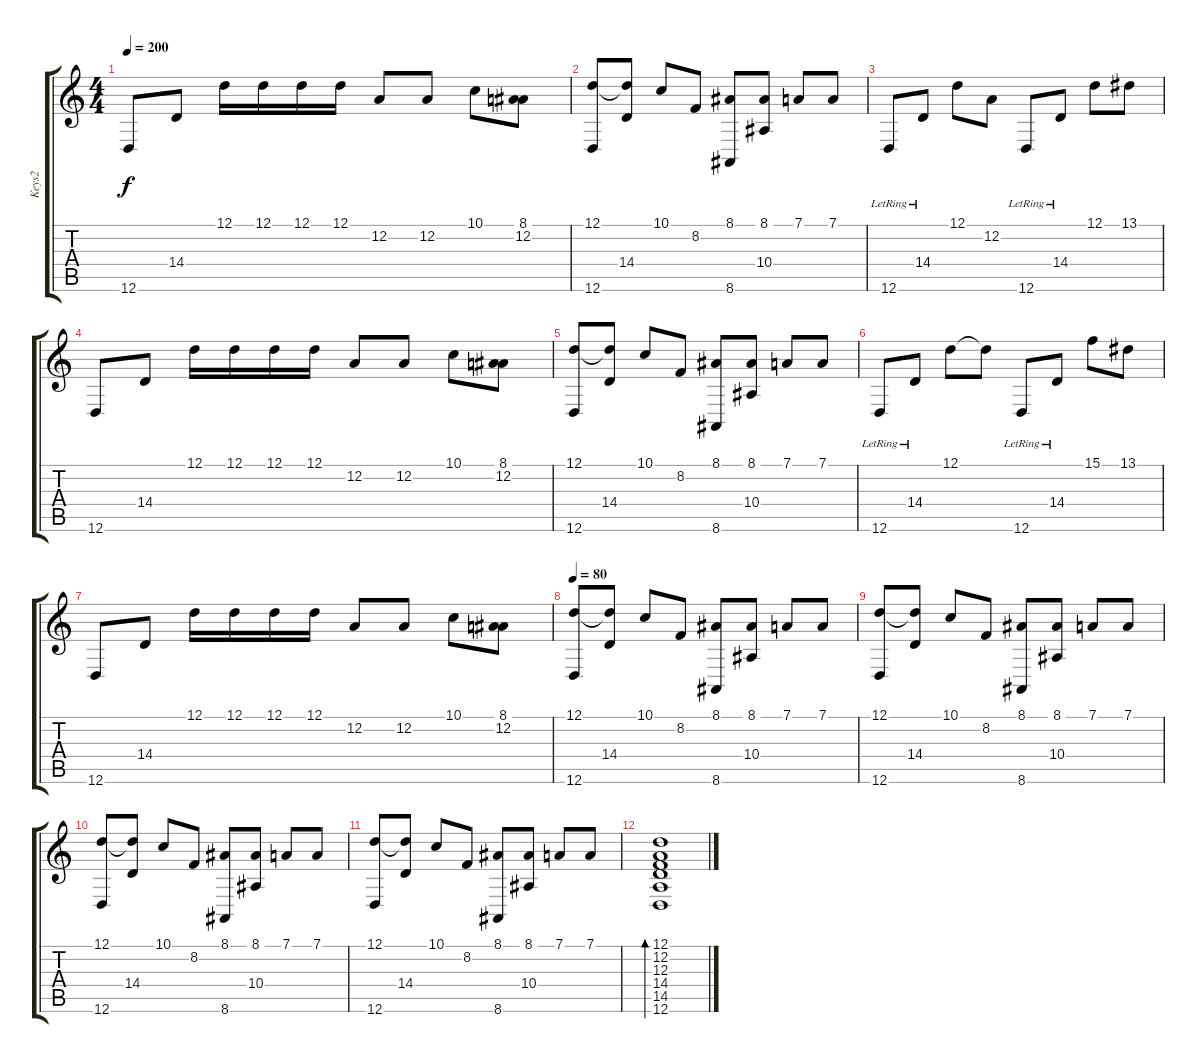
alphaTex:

\track ("Keys2" "Keys2") {instrument musicbox}
\staff {score tabs}
\tuning (D4 A3 F3 C3 G2 D2) {hide}
\ts (4 4)
\tempo 200
\clef g2
\ks c
12.6.8{dy f} 14.4.8 12.1.16 12.1.16 12.1.16 12.1.16 12.2.8 12.2.8 10.1.8 (8.1 12.2).8 |
(12.1 12.6).8 (12.1{t} 14.4).8 10.1.8 8.2.8 (8.1 8.6).8 (8.1 10.4).8 7.1.8 7.1.8 |
12.6{lr}.8 14.4{lr}.8 12.1.8 12.2.8 12.6{lr}.8 14.4{lr}.8 12.1.8 13.1.8 |
12.6.8 14.4.8 12.1.16 12.1.16 12.1.16 12.1.16 12.2.8 12.2.8 10.1.8 (8.1 12.2).8 |
(12.1 12.6).8 (12.1{t} 14.4).8 10.1.8 8.2.8 (8.1 8.6).8 (8.1 10.4).8 7.1.8 7.1.8 |
12.6{lr}.8 14.4{lr}.8 12.1.8 12.1{t}.8 12.6{lr}.8 14.4{lr}.8 15.1.8 13.1.8 |
12.6.8 14.4.8 12.1.16 12.1.16 12.1.16 12.1.16 12.2.8 12.2.8 10.1.8 (8.1 12.2).8 |
\tempo 80
(12.1 12.6).8 (12.1{t} 14.4).8 10.1.8 8.2.8 (8.1 8.6).8 (8.1 10.4).8 7.1.8 7.1.8 |
(12.1 12.6).8 (12.1{t} 14.4).8 10.1.8 8.2.8 (8.1 8.6).8 (8.1 10.4).8 7.1.8 7.1.8 |
(12.1 12.6).8 (12.1{t} 14.4).8 10.1.8 8.2.8 (8.1 8.6).8 (8.1 10.4).8 7.1.8 7.1.8 |
(12.1 12.6).8 (12.1{t} 14.4).8 10.1.8 8.2.8 (8.1 8.6).8 (8.1 10.4).8 7.1.8 7.1.8 |
(12.1 12.2 12.3 14.4 14.5 12.6).1{bd 480}
